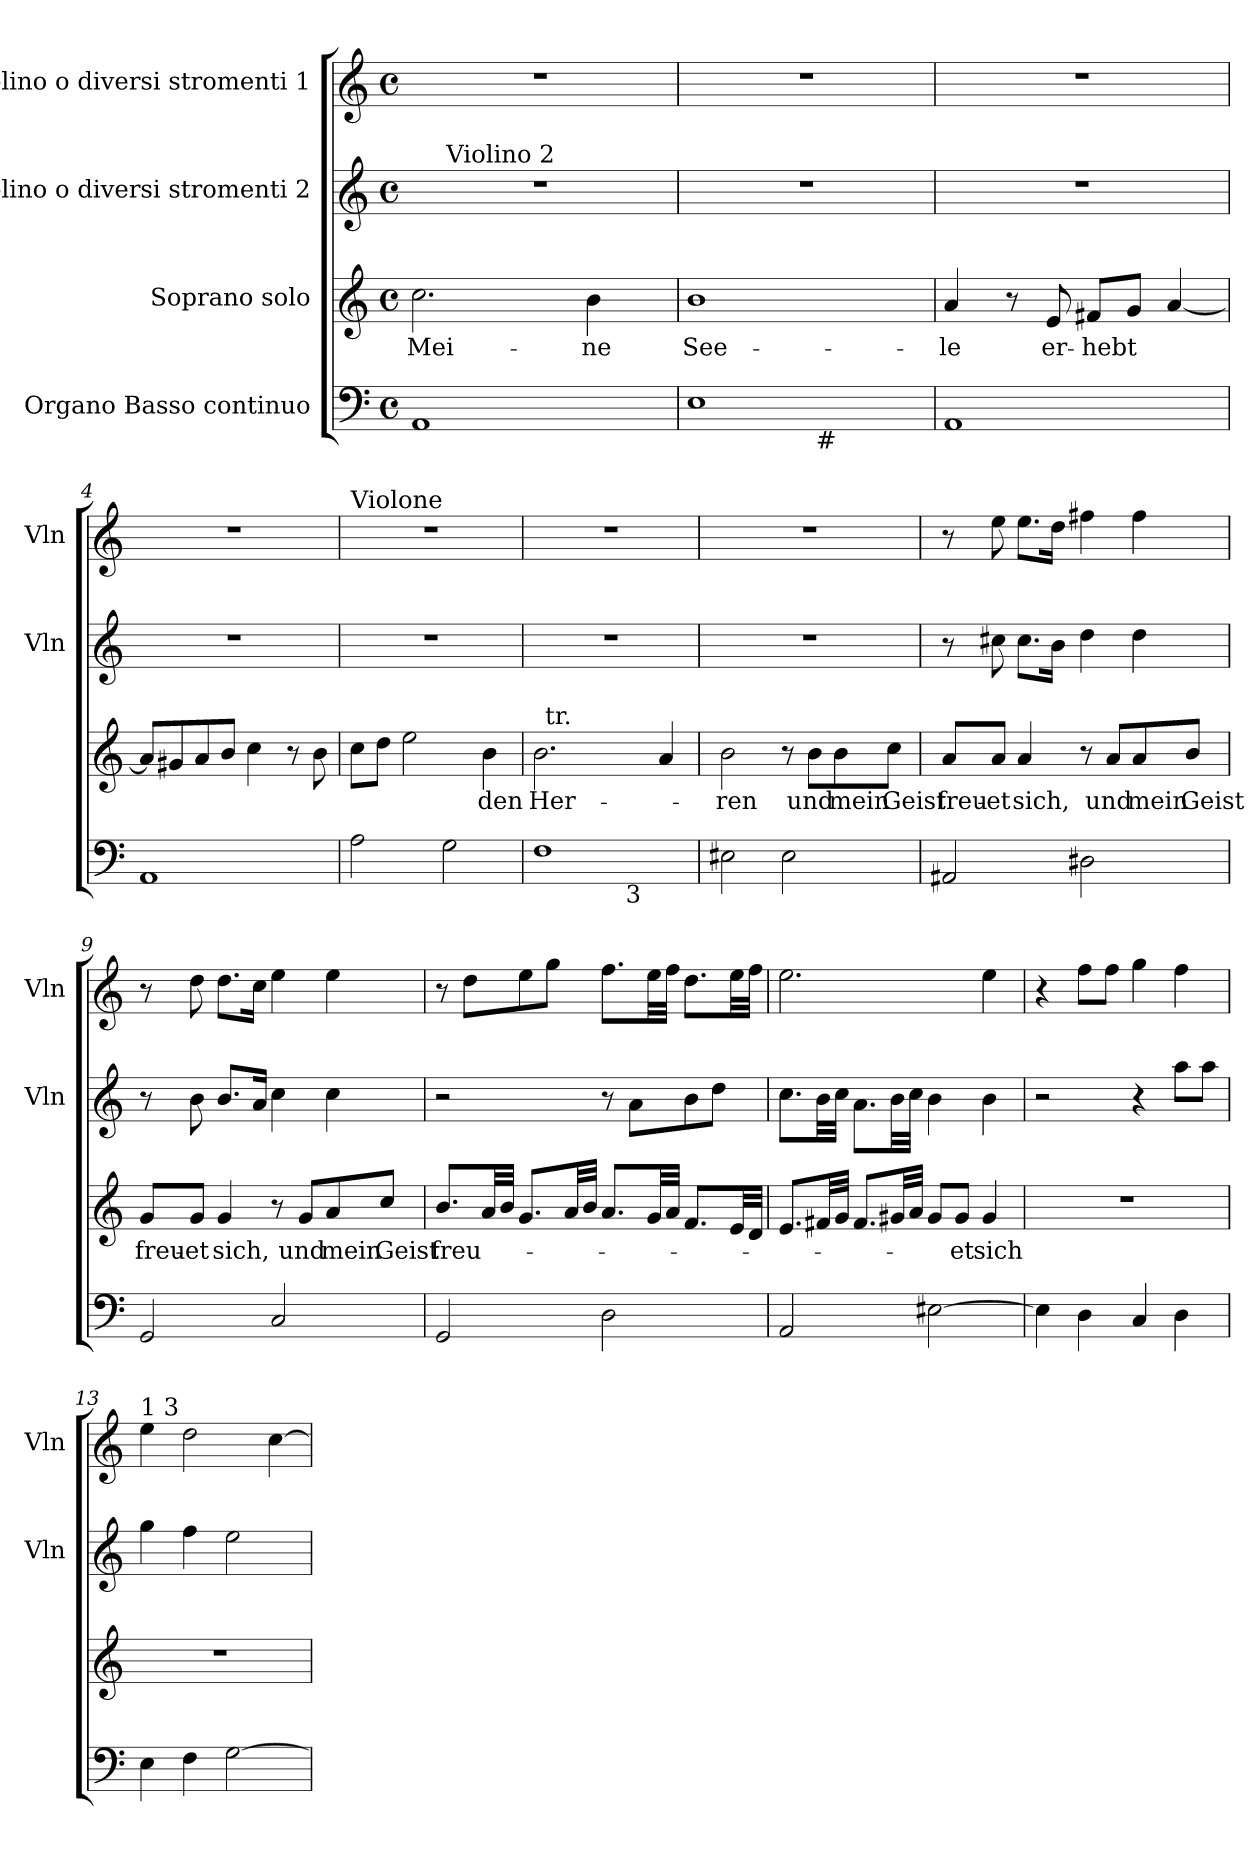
**kern	**kern	**text	**kern	**kern
*part4	*part3	*part3	*part2	*part1
*staff4	*staff3	*staff3	*staff2	*staff1
*I"Organo Basso continuo	*I"Soprano solo	*	*I"Violino o diversi stromenti 2	*I"Violino o diversi stromenti 1
*	*	*	*I'Vln	*I'Vln
*clefF4	*clefG2	*	*clefG2	*clefG2
*k[]	*k[]	*	*k[]	*k[]
*C:	*C:	*	*C:	*C:
*M4/4	*M4/4	*	*M4/4	*M4/4
*met(c)	*met(c)	*	*met(c)	*met(c)
=1	=1	=1	=1	=1
!	!	!LO:LY:b	!	!
*	*	*	*^	*
1AA	2.cc\	Mei-	1r	16.ryy	1r
!	!	!	!	!LO:TX:a:t=Violino 2	!
.	.	.	.	2ryy	.
.	.	.	.	4ryy	.
!	!	!LO:LY:b	!	!	!
.	4b\	-ne	.	.	.
.	.	.	.	8ryy	.
.	.	.	.	32ryy	.
=2	=2	=2	=2	=2	=2
!	!	!LO:LY:b	!	!	!
*^	*	*	*v	*v	*
1E>	2ryy	1b	See-	1r	1r
.	16.ryy	.	.	.	.
!	!LO:TX:b:t=#	!	!	!	!
.	4ryy	.	.	.	.
.	8ryy	.	.	.	.
.	32ryy	.	.	.	.
=3	=3	=3	=3	=3	=3
!	!	!	!LO:LY:b	!	!
*v	*v	*	*	*	*
1AA	4a/	-le	1r	1r
.	8r	.	.	.
!	!	!LO:LY:b	!	!
.	8e/	er-	.	.
!	!	!LO:LY:b	!	!
.	8f#X/L	-hebt	.	.
.	8g/J	.	.	.
.	[<4a/	.	.	.
=4	=4	=4	=4	=4
1AA	8a/L]	.	1r	1r
.	8g#X/	.	.	.
.	8a/	.	.	.
.	8b/J	.	.	.
.	4cc\	.	.	.
.	8r	.	.	.
.	8b\	.	.	.
!!LO:LB:g=z
=5	=5	=5	=5	=5
!	!	!	!	!LO:TX:a:t=Violone
2A\	8cc\L	.	1r	1r
.	8dd\J	.	.	.
.	2ee\	.	.	.
2G>\	.	.	.	.
!	!	!LO:LY:b	!	!
.	4b\	den	.	.
=6	=6	=6	=6	=6
!	!	!LO:LY:b	!	!
*^	*^	*	*	*
1F>	2ryy	2.b\	32ryy	Her-	1r	1r
!	!	!	!LO:TX:a:t=tr.	!	!	!
.	.	.	2ryy	.	.	.
.	16ryy	.	.	.	.	.
.	.	.	4...ryy	.	.	.
!	!LO:TX:b:t=3	!	!	!	!	!
.	4..ryy	.	.	.	.	.
.	.	4a/	.	.	.	.
=7	=7	=7	=7	=7	=7	=7
!	!	!	!	!LO:LY:b	!	!
*v	*v	*	*	*	*	*
*	*v	*v	*	*	*
2E#\	2b\	-ren	1r	1r
2E#\	8r	.	.	.
!	!	!LO:LY:b	!	!
.	8b\L	und	.	.
!	!	!LO:LY:b	!	!
.	8b\	mein	.	.
!	!	!LO:LY:b	!	!
.	8cc\J	Geist	.	.
=8	=8	=8	=8	=8
!	!	!LO:LY:b	!	!
2AA#/	8a/L	freu-	8r	8r
!	!	!LO:LY:b	!	!
.	8a/J	-et	8cc#X\	8ee\
!	!	!LO:LY:b	!	!
.	4a/	sich,	8.cc#\L	8.ee\L
.	.	.	16b\Jk	16dd\Jk
2D#\	8r	.	4dd\	4ff#X\
!	!	!LO:LY:b	!	!
.	8a/L	und	.	.
!	!	!LO:LY:b	!	!
.	8a/	mein	4dd\	4ff#\
!	!	!LO:LY:b	!	!
.	8b/J	Geist	.	.
!!LO:LB:g=z
=9	=9	=9	=9	=9
!	!	!LO:LY:b	!	!
2GG/	8g/L	freu-	8r	8r
!	!	!LO:LY:b:rj	!	!
.	8g/J	-et	8b\	8dd\
!	!	!LO:LY:b	!	!
.	4g/	sich,	8.b/L	8.dd\L
.	.	.	16a/Jk	16cc\Jk
2C/	8r	.	4cc\	4ee\
!	!	!LO:LY:b	!	!
.	8g/L	und	.	.
!	!	!LO:LY:b	!	!
.	8a/	mein	4cc\	4ee\
!	!	!LO:LY:b	!	!
.	8cc/J	Geist	.	.
=10	=10	=10	=10	=10
!	!	!LO:LY:b	!	!
2GG/	8.b/L	freu-	2r	8r
.	.	.	.	8dd\L
.	32a/LL	.	.	.
.	32b/JJJ	.	.	.
.	8.g/L	.	.	8ee\
.	.	.	.	8gg\J
.	32a/LL	.	.	.
.	32b/JJJ	.	.	.
2D\	8.a/L	.	8r	8.ff\L
.	.	.	8a\L	.
.	32g/LL	.	.	32ee\LL
.	32a/JJJ	.	.	32ff\JJJ
.	8.f/L	.	8b\	8.dd\L
.	.	.	8dd\J	.
.	32e/LL	.	.	32ee\LL
.	32d/JJJ	.	.	32ff\JJJ
=11	=11	=11	=11	=11
2AA/	8.e/L	.	8.cc\L	2.ee\
.	32f#X/LL	.	32b\LL	.
.	32g/JJJ	.	32cc\JJJ	.
.	8.f#/L	.	8.a\L	.
.	32g#X/LL	.	32b\LL	.
.	32a/JJJ	.	32cc\JJJ	.
[>2E#\	8g#/L	.	4b\	.
!	!	!LO:LY:b	!	!
.	8g#/J	-et	.	.
!	!	!LO:LY:b	!	!
.	4g#/	sich	4b\	4ee\
=12	=12	=12	=12	=12
4E#\]	1r	.	2r	4r
4D\	.	.	.	8ff\L
.	.	.	.	8ff\J
4C/	.	.	4r	4gg\
4D\	.	.	8aa\L	4ff\
.	.	.	8aa\J	.
!!LO:LB:g=z
=13	=13	=13	=13	=13
!	!	!	!	!LO:TX:a:t=1 3
4E\	1r	.	4gg\	4ee\
4F>\	.	.	4ff\	2dd\
[>2G>\	.	.	2ee\	.
.	.	.	.	[>4cc\
=	=	=	=	=
*-	*-	*-	*-	*-
